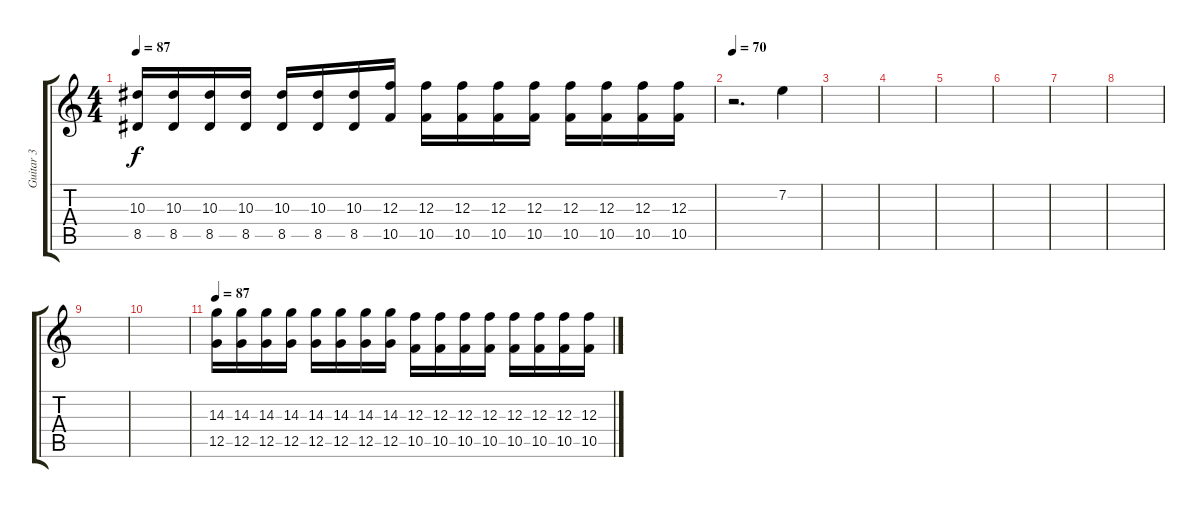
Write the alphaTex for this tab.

\track ("Guitar 3" "Guitar 3") {instrument distortionguitar}
\staff {score tabs}
\tuning (D4 A3 F3 C3 G2 C2) {hide}
\ts (4 4)
\tempo 87
\clef g2
\ks c
(10.3{t} 8.5{t}).16{dy f} (10.3 8.5).16 (10.3 8.5).16 (10.3 8.5).16 (10.3 8.5).16 (10.3 8.5).16 (10.3 8.5).16 (12.3 10.5).16 (12.3 10.5).16 (12.3 10.5).16 (12.3 10.5).16 (12.3 10.5).16 (12.3 10.5).16 (12.3 10.5).16 (12.3 10.5).16 (12.3 10.5).16 |
\tempo 70
r.2{d} 7.2.4{instrument reversecymbal} |
|
|
|
|
|
|
|
|
\tempo 87
(14.3 12.5).16 (14.3 12.5).16 (14.3 12.5).16 (14.3 12.5).16 (14.3 12.5).16 (14.3 12.5).16 (14.3 12.5).16 (14.3 12.5).16 (12.3 10.5).16 (12.3 10.5).16 (12.3 10.5).16 (12.3 10.5).16 (12.3 10.5).16 (12.3 10.5).16 (12.3 10.5).16 (12.3 10.5).16
